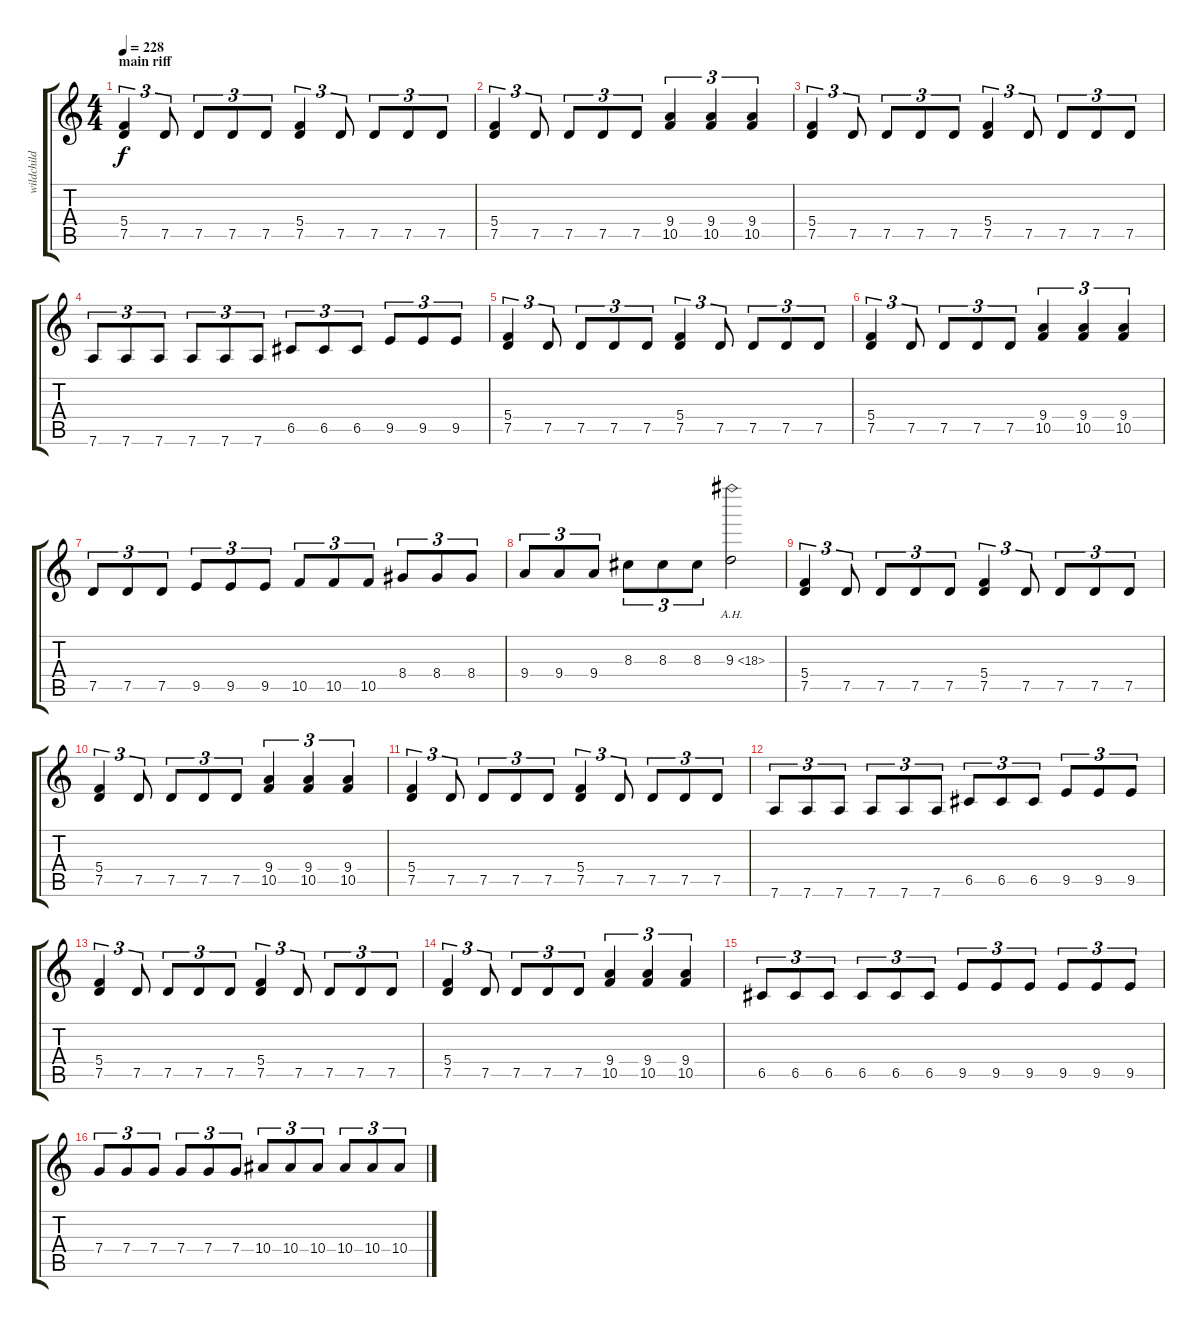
\track ("wildchild" "wildchild") {instrument overdrivenguitar}
\staff {score tabs}
\tuning (D4 A3 F3 C3 G2 D2) {hide}
\ts (4 4)
\section ("" "main riff")
\tempo 228
\clef g2
\ks c
(5.4 7.5).4{tu (3 2) dy f} 7.5.8{tu (3 2)} 7.5.8{tu (3 2)} 7.5.8{tu (3 2)} 7.5.8{tu (3 2)} (5.4 7.5).4{tu (3 2)} 7.5.8{tu (3 2)} 7.5.8{tu (3 2)} 7.5.8{tu (3 2)} 7.5.8{tu (3 2)} |
(5.4 7.5).4{tu (3 2)} 7.5.8{tu (3 2)} 7.5.8{tu (3 2)} 7.5.8{tu (3 2)} 7.5.8{tu (3 2)} (9.4 10.5).4{tu (3 2)} (9.4 10.5).4{tu (3 2)} (9.4 10.5).4{tu (3 2)} |
(5.4 7.5).4{tu (3 2)} 7.5.8{tu (3 2)} 7.5.8{tu (3 2)} 7.5.8{tu (3 2)} 7.5.8{tu (3 2)} (5.4 7.5).4{tu (3 2)} 7.5.8{tu (3 2)} 7.5.8{tu (3 2)} 7.5.8{tu (3 2)} 7.5.8{tu (3 2)} |
7.6.8{tu (3 2)} 7.6.8{tu (3 2)} 7.6.8{tu (3 2)} 7.6.8{tu (3 2)} 7.6.8{tu (3 2)} 7.6.8{tu (3 2)} 6.5.8{tu (3 2)} 6.5.8{tu (3 2)} 6.5.8{tu (3 2)} 9.5.8{tu (3 2)} 9.5.8{tu (3 2)} 9.5.8{tu (3 2)} |
(5.4 7.5).4{tu (3 2)} 7.5.8{tu (3 2)} 7.5.8{tu (3 2)} 7.5.8{tu (3 2)} 7.5.8{tu (3 2)} (5.4 7.5).4{tu (3 2)} 7.5.8{tu (3 2)} 7.5.8{tu (3 2)} 7.5.8{tu (3 2)} 7.5.8{tu (3 2)} |
(5.4 7.5).4{tu (3 2)} 7.5.8{tu (3 2)} 7.5.8{tu (3 2)} 7.5.8{tu (3 2)} 7.5.8{tu (3 2)} (9.4 10.5).4{tu (3 2)} (9.4 10.5).4{tu (3 2)} (9.4 10.5).4{tu (3 2)} |
7.5.8{tu (3 2)} 7.5.8{tu (3 2)} 7.5.8{tu (3 2)} 9.5.8{tu (3 2)} 9.5.8{tu (3 2)} 9.5.8{tu (3 2)} 10.5.8{tu (3 2)} 10.5.8{tu (3 2)} 10.5.8{tu (3 2)} 8.4.8{tu (3 2)} 8.4.8{tu (3 2)} 8.4.8{tu (3 2)} |
9.4.8{tu (3 2)} 9.4.8{tu (3 2)} 9.4.8{tu (3 2)} 8.3.8{tu (3 2)} 8.3.8{tu (3 2)} 8.3.8{tu (3 2)} 9.3{ah 9}.2 |
(5.4 7.5).4{tu (3 2)} 7.5.8{tu (3 2)} 7.5.8{tu (3 2)} 7.5.8{tu (3 2)} 7.5.8{tu (3 2)} (5.4 7.5).4{tu (3 2)} 7.5.8{tu (3 2)} 7.5.8{tu (3 2)} 7.5.8{tu (3 2)} 7.5.8{tu (3 2)} |
(5.4 7.5).4{tu (3 2)} 7.5.8{tu (3 2)} 7.5.8{tu (3 2)} 7.5.8{tu (3 2)} 7.5.8{tu (3 2)} (9.4 10.5).4{tu (3 2)} (9.4 10.5).4{tu (3 2)} (9.4 10.5).4{tu (3 2)} |
(5.4 7.5).4{tu (3 2)} 7.5.8{tu (3 2)} 7.5.8{tu (3 2)} 7.5.8{tu (3 2)} 7.5.8{tu (3 2)} (5.4 7.5).4{tu (3 2)} 7.5.8{tu (3 2)} 7.5.8{tu (3 2)} 7.5.8{tu (3 2)} 7.5.8{tu (3 2)} |
7.6.8{tu (3 2)} 7.6.8{tu (3 2)} 7.6.8{tu (3 2)} 7.6.8{tu (3 2)} 7.6.8{tu (3 2)} 7.6.8{tu (3 2)} 6.5.8{tu (3 2)} 6.5.8{tu (3 2)} 6.5.8{tu (3 2)} 9.5.8{tu (3 2)} 9.5.8{tu (3 2)} 9.5.8{tu (3 2)} |
(5.4 7.5).4{tu (3 2)} 7.5.8{tu (3 2)} 7.5.8{tu (3 2)} 7.5.8{tu (3 2)} 7.5.8{tu (3 2)} (5.4 7.5).4{tu (3 2)} 7.5.8{tu (3 2)} 7.5.8{tu (3 2)} 7.5.8{tu (3 2)} 7.5.8{tu (3 2)} |
(5.4 7.5).4{tu (3 2)} 7.5.8{tu (3 2)} 7.5.8{tu (3 2)} 7.5.8{tu (3 2)} 7.5.8{tu (3 2)} (9.4 10.5).4{tu (3 2)} (9.4 10.5).4{tu (3 2)} (9.4 10.5).4{tu (3 2)} |
6.5.8{tu (3 2)} 6.5.8{tu (3 2)} 6.5.8{tu (3 2)} 6.5.8{tu (3 2)} 6.5.8{tu (3 2)} 6.5.8{tu (3 2)} 9.5.8{tu (3 2)} 9.5.8{tu (3 2)} 9.5.8{tu (3 2)} 9.5.8{tu (3 2)} 9.5.8{tu (3 2)} 9.5.8{tu (3 2)} |
7.4.8{tu (3 2)} 7.4.8{tu (3 2)} 7.4.8{tu (3 2)} 7.4.8{tu (3 2)} 7.4.8{tu (3 2)} 7.4.8{tu (3 2)} 10.4.8{tu (3 2)} 10.4.8{tu (3 2)} 10.4.8{tu (3 2)} 10.4.8{tu (3 2)} 10.4.8{tu (3 2)} 10.4.8{tu (3 2)}
